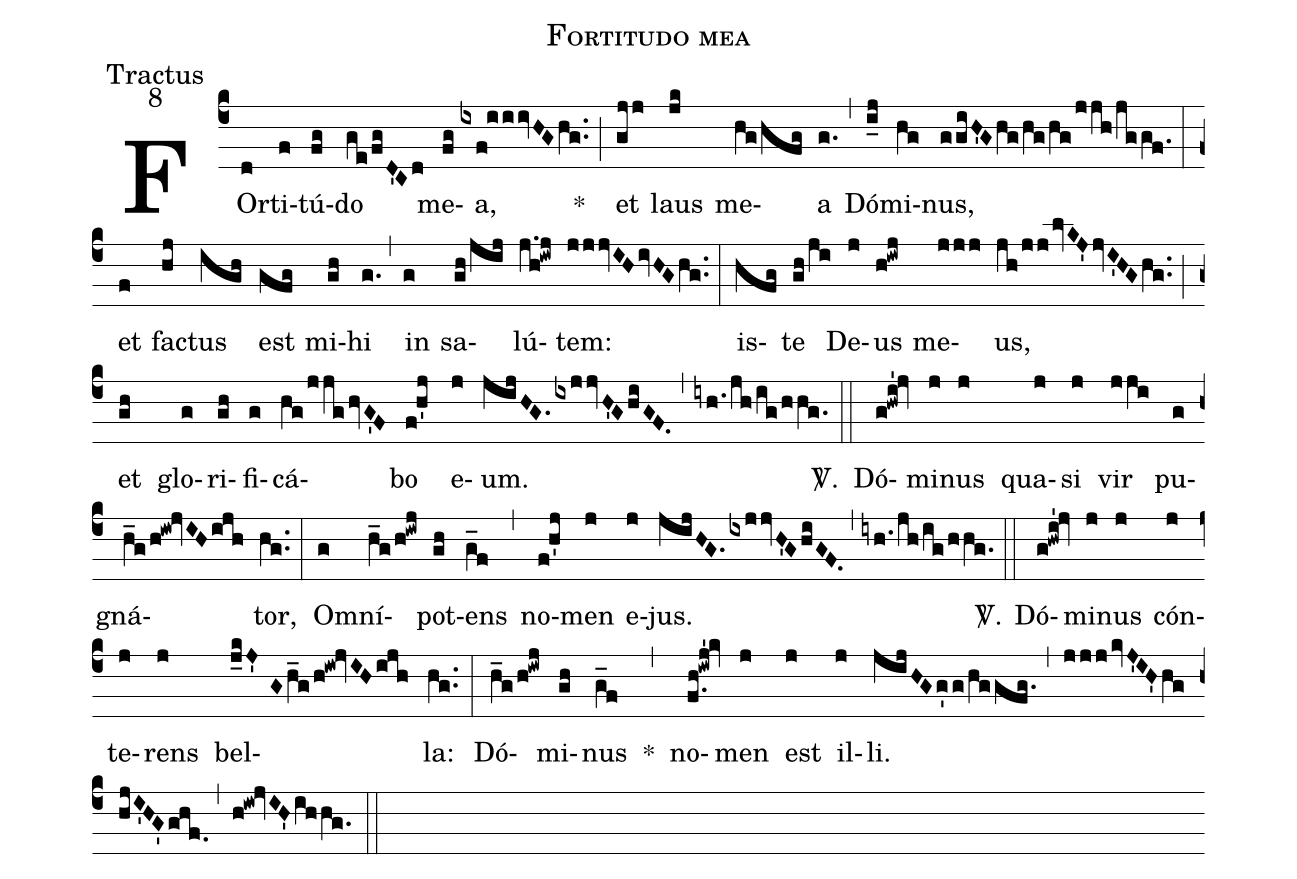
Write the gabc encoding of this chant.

name:Fortitudo mea;
office-part:Tractus;
mode:8;
%%
(c4) FOr(d)ti(f)tú(fg)do(ge/fgD'Cd) me(fg)a,(ixf!iiivHG/hg..) *(;) et(gjj) laus(jk) me(hg/hfg)a(g.) (,) Dó(i_j)mi(hg)nus,(ggiH'G/hg/hg/hg/jjh/jggf.) (:) et(f) fac(hj)tus(igh) est(gfg) mi(gh)hi(g.) (,) in(g) sa(gh/jij)lú(j.h!iwj)tem:(jjjvIH/ivHG/hg..) (:) is(hfg)te(gh/ji) De(j)us(h!iwj) me(jjj)us,(jh/jj/lvKJ'/jvI'HG/hg..) (;) et(gh) glo(g)ri(gh)fi(g)cá(hg/jjg/hvG'F)bo(f!h'j) e(j)um.(jijHG./ixjjvH'G/hiGF.) (,) (iyh./jh/ig/hhg.)

<sp>V/</sp>.(::) Dó(g!hwi'!jv)mi(j)nus(j) qua(j)si(j) vir(jji) pu(g)gná(h_g/h!iw!jvIH/ijh)tor,(hg..) (:) Om(g)ní(h_g/h!iwj)pot(gh)ens(g_f) (,) no(f!h'j)men(j) e(j)jus.(jijHG./ixjjvH'G/hiGF.) (,) (iyh./jh/ig/hhg.)

<sp>V/</sp>.(::) Dó(g!hwi'!jv)mi(j)nus(j) cón(j)te(j)rens(j) bel(j_kJ'G/h_g/h!iw!jvIH/ijh)la:(hg..) (:) Dó(h_g/h!iwj)mi(gh)nus(g_f) *(,) no(f.h!iwj'!kv)men(j) est(j) il(j)li.(jijHG/g'g/hggfg.) (,) (jjj/kvJ'IH'/hg/hjI'HG'/ghf.) (,) (h!iw!jvIH'/ihhg.) (::)
